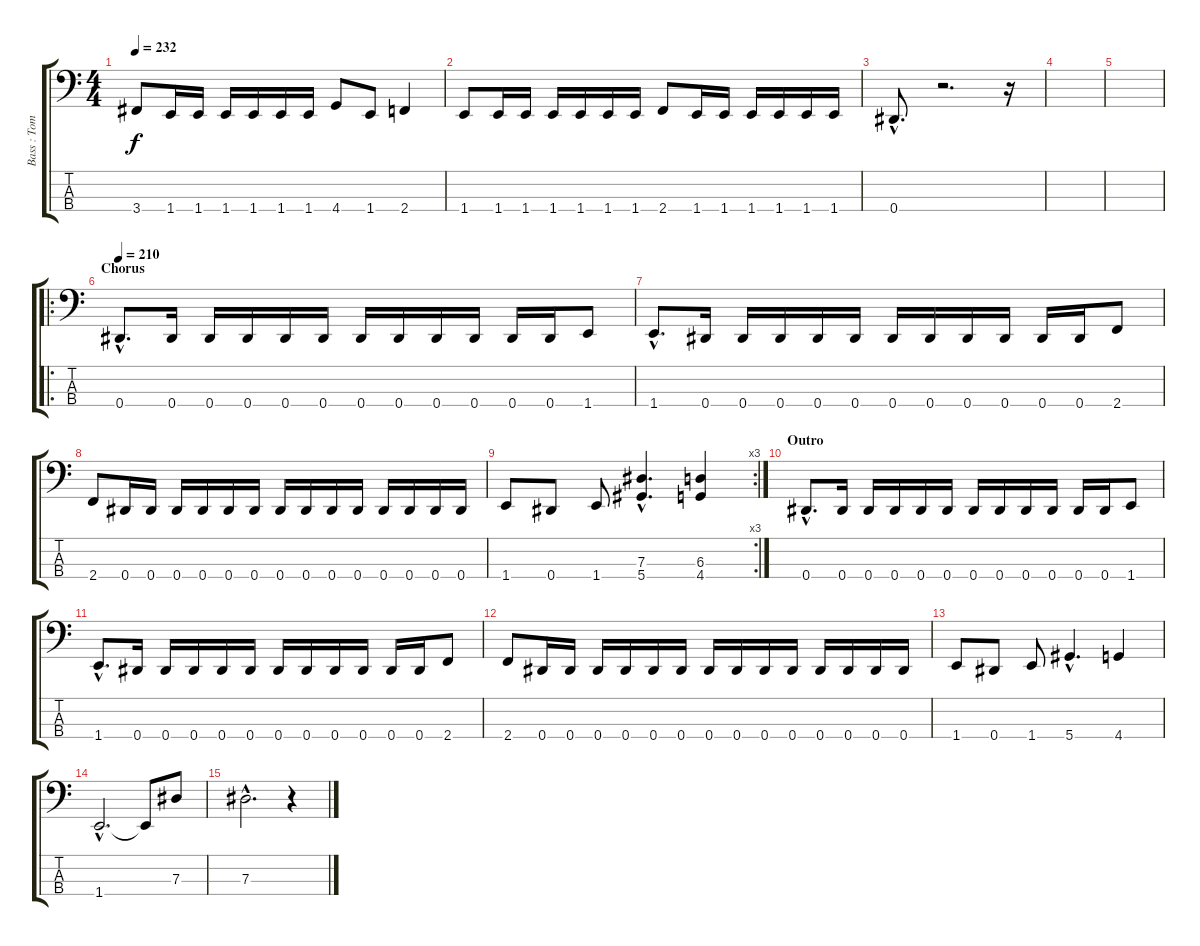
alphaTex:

\track ("Bass : Tom Araya" "Bass : Tom") {instrument electricbasspick}
\staff {score tabs}
\tuning (Gb2 Db2 Ab1 Eb1) {hide}
\ts (4 4)
\tempo 232
\clef f4
\ks c
3.4.8{dy f} 1.4.16 1.4.16 1.4.16 1.4.16 1.4.16 1.4.16 4.4.8 1.4.8 2.4.4 |
1.4.8 1.4.16 1.4.16 1.4.16 1.4.16 1.4.16 1.4.16 2.4.8 1.4.16 1.4.16 1.4.16 1.4.16 1.4.16 1.4.16 |
0.4{hac}.8{d} r.2{d} r.16 |
|
|
\ro
\section ("" "Chorus")
\tempo 210
0.4{hac}.8{d} 0.4.16 0.4.16 0.4.16 0.4.16 0.4.16 0.4.16 0.4.16 0.4.16 0.4.16 0.4.16 0.4.16 1.4.8 |
1.4{hac}.8{d} 0.4.16 0.4.16 0.4.16 0.4.16 0.4.16 0.4.16 0.4.16 0.4.16 0.4.16 0.4.16 0.4.16 2.4.8 |
2.4.8 0.4.16 0.4.16 0.4.16 0.4.16 0.4.16 0.4.16 0.4.16 0.4.16 0.4.16 0.4.16 0.4.16 0.4.16 0.4.16 0.4.16 |
\rc 3
1.4.8 0.4.8 1.4.8 (7.3{hac} 5.4{hac}).4{d} (6.3 4.4).4 |
\section ("" "Outro")
0.4{hac}.8{d} 0.4.16 0.4.16 0.4.16 0.4.16 0.4.16 0.4.16 0.4.16 0.4.16 0.4.16 0.4.16 0.4.16 1.4.8 |
1.4{hac}.8{d} 0.4.16 0.4.16 0.4.16 0.4.16 0.4.16 0.4.16 0.4.16 0.4.16 0.4.16 0.4.16 0.4.16 2.4.8 |
2.4.8 0.4.16 0.4.16 0.4.16 0.4.16 0.4.16 0.4.16 0.4.16 0.4.16 0.4.16 0.4.16 0.4.16 0.4.16 0.4.16 0.4.16 |
1.4.8 0.4.8 1.4.8 5.4{hac}.4{d} 4.4.4 |
1.4{hac}.2{d} 1.4{t}.8 7.3.8 |
7.3{hac}.2{d} r.4
